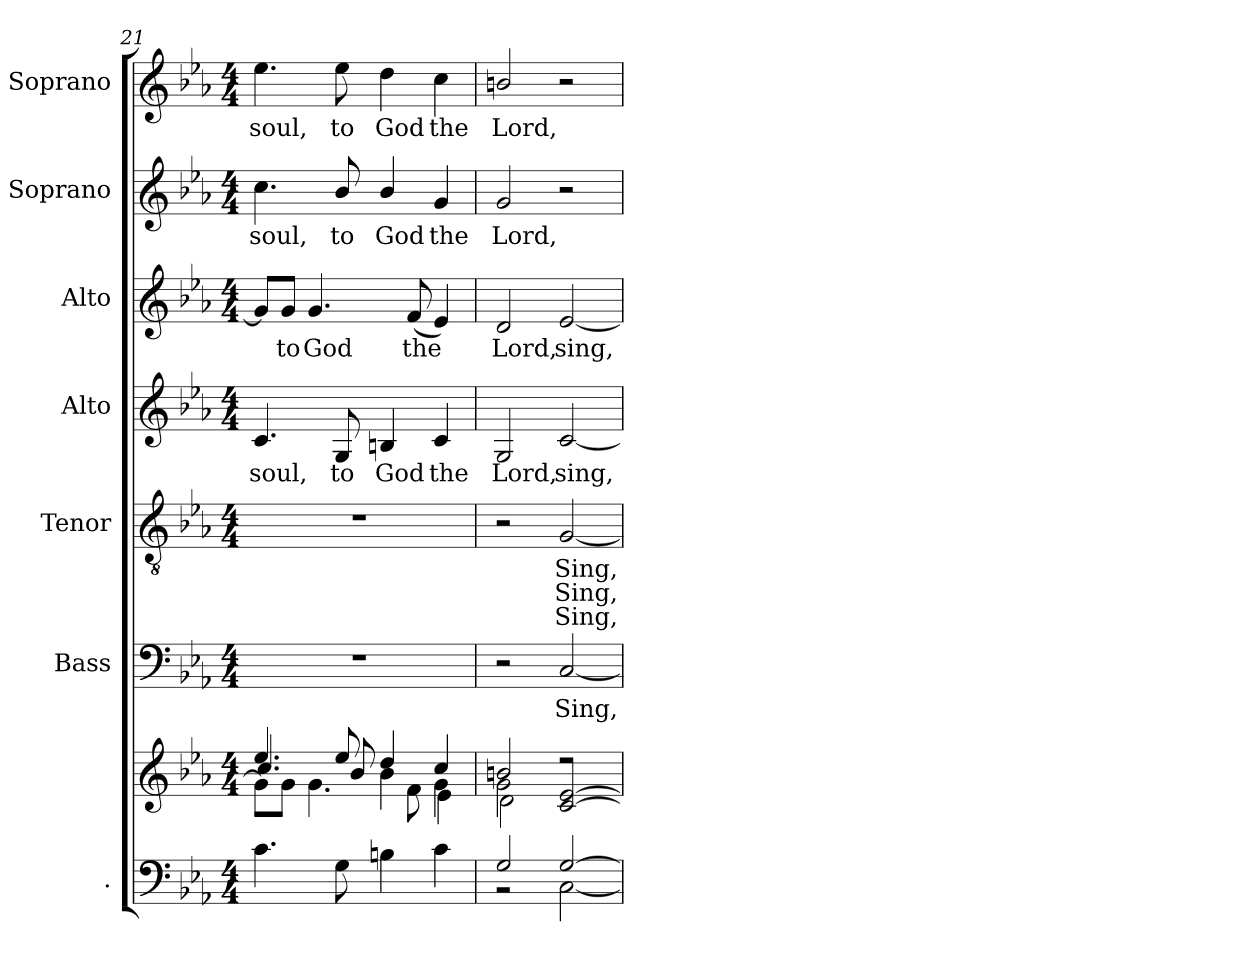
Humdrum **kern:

**kern	**kern	**kern	**text	**kern	**text	**text	**text	**kern	**text	**kern	**text	**kern	**text	**kern	**text
*part7	*part7	*part6	*part6	*part5	*part5	*part5	*part5	*part4	*part4	*part3	*part3	*part2	*part2	*part1	*part1
*staff8	*staff7	*staff6	*staff6	*staff5	*staff5	*staff5	*staff5	*staff4	*staff4	*staff3	*staff3	*staff2	*staff2	*staff1	*staff1
*I".	*	*I"Bass	*	*I"Tenor	*	*	*	*I"Alto	*	*I"Alto	*	*I"Soprano	*	*I"Soprano	*
*	*	*I'B.	*	*I'T.	*	*	*	*	*	*I'A.	*	*	*	*I'S.	*
*clefF4	*clefG2	*clefF4	*	*clefGv2	*	*	*	*clefG2	*	*clefG2	*	*clefG2	*	*clefG2	*
*	*	*	*	*ITrd7c12	*	*	*	*	*	*	*	*	*	*	*
*k[b-e-a-]	*k[b-e-a-]	*k[b-e-a-]	*	*k[b-e-a-]	*	*	*	*k[b-e-a-]	*	*k[b-e-a-]	*	*k[b-e-a-]	*	*k[b-e-a-]	*
*E-:	*E-:	*E-:	*	*E-:	*	*	*	*E-:	*	*E-:	*	*E-:	*	*E-:	*
*M4/4	*M4/4	*M4/4	*	*M4/4	*	*	*	*M4/4	*	*M4/4	*	*M4/4	*	*M4/4	*
=21	=21	=21	=21	=21	=21	=21	=21	=21	=21	=21	=21	=21	=21	=21	=21
*	*^	*	*	*	*	*	*	*	*	*	*	*	*	*	*
*	*	*^	*	*	*	*	*	*	*	*	*	*	*	*	*	*
!	!	!	!	!	!	!	!	!	!	!	!LO:LY:b:color=#000000	!	!	!	!	!	!
!	!	!	!	!	!	!	!	!	!	!	!	!	!	!	!LO:LY:b:color=#000000	!	!
!	!	!	!	!	!	!	!	!	!	!	!	!	!	!	!	!	!LO:LY:b:color=#000000
4.ci\	4.ee-i/	4.cci/	8gi\L]	1r	.	1r	.	.	.	4.ci/	soul,	8gi/L]	.	4.cci\	soul,	4.ee-i\	soul,
!	!	!	!	!	!	!	!	!	!	!	!	!	!LO:LY:b:color=#000000	!	!	!	!
.	.	.	8gi\J	.	.	.	.	.	.	.	.	8gi/J	to	.	.	.	.
!	!	!	!	!	!	!	!	!	!	!	!	!	!LO:LY:b:color=#000000	!	!	!	!
.	.	.	4.gi\	.	.	.	.	.	.	.	.	4.gi/	God	.	.	.	.
!	!	!	!	!	!	!	!	!	!	!	!LO:LY:b:color=#000000	!	!	!	!	!	!
!	!	!	!	!	!	!	!	!	!	!	!	!	!	!	!LO:LY:b:color=#000000	!	!
!	!	!	!	!	!	!	!	!	!	!	!	!	!	!	!	!	!LO:LY:b:color=#000000
8Gi\	8ee-i/	8b-i/	.	.	.	.	.	.	.	8Gi/	to	.	.	8b-i/	to	8ee-i\	to
!	!	!	!	!	!	!	!	!	!	!	!LO:LY:b:color=#000000	!	!	!	!	!	!
!	!	!	!	!	!	!	!	!	!	!	!	!	!	!	!LO:LY:b:color=#000000	!	!
!	!	!	!	!	!	!	!	!	!	!	!	!	!	!	!	!	!LO:LY:b:color=#000000
4Bni\	4ddi/	4b-i\	.	.	.	.	.	.	.	4Bni/	God	.	.	4b-i/	God	4ddi\	God
!	!	!	!	!	!	!	!	!	!	!	!	!	!LO:LY:b:color=#000000	!	!	!	!
.	.	.	8fi\	.	.	.	.	.	.	.	.	(8fi/	the	.	.	.	.
!	!	!	!	!	!	!	!	!	!	!	!LO:LY:b:color=#000000	!	!	!	!	!	!
!	!	!	!	!	!	!	!	!	!	!	!	!	!	!	!LO:LY:b:color=#000000	!	!
!	!	!	!	!	!	!	!	!	!	!	!	!	!	!	!	!	!LO:LY:b:color=#000000
4ci\	4cci/	4gi\	4e-i\	.	.	.	.	.	.	4ci/	the	4e-i/)	.	4gi/	the	4cci\	the
!!LO:PB:g=z
=22	=22	=22	=22	=22	=22	=22	=22	=22	=22	=22	=22	=22	=22	=22	=22	=22	=22
*^	*	*	*	*	*	*	*	*	*	*	*	*	*	*	*	*	*
!	!	!	!	!	!	!	!	!	!	!	!	!LO:LY:b:color=#000000	!	!	!	!	!	!
!	!	!	!	!	!	!	!	!	!	!	!	!	!	!LO:LY:b:color=#000000	!	!	!	!
!	!	!	!	!	!	!	!	!	!	!	!	!	!	!	!	!LO:LY:b:color=#000000	!	!
!	!	!	!	!	!	!	!	!	!	!	!	!	!	!	!	!	!	!LO:LY:b:color=#000000
2Gi/	2r	2bni/	2gi\	2di\	2r	.	2r	.	.	.	2Gi/	Lord,	2di/	Lord,	2gi/	Lord,	2bni/	Lord,
!	!	!	!	!	!	!LO:LY:b:color=#000000	!	!	!	!	!	!	!	!	!	!	!	!
!	!	!	!	!	!	!	!	!LO:LY:b:color=#000000	!LO:LY:b:color=#000000	!LO:LY:b:color=#000000	!	!	!	!	!	!	!	!
!	!	!	!	!	!	!	!	!	!	!	!	!LO:LY:b:color=#000000	!	!	!	!	!	!
!	!	!	!	!	!	!	!	!	!	!	!	!	!	!LO:LY:b:color=#000000	!	!	!	!
[2Gi/	[2Ci\	2r	2ryy	[2ci/ [2e-i	[2Ci/	Sing,	[2GGi/	Sing,	Sing,	Sing,	[2ci/	sing,	[2e-i/	sing,	2r	.	2r	.
*v	*v	*	*	*	*	*	*	*	*	*	*	*	*	*	*	*	*	*
*	*v	*v	*v	*	*	*	*	*	*	*	*	*	*	*	*	*	*
=	=	=	=	=	=	=	=	=	=	=	=	=	=	=	=
*-	*-	*-	*-	*-	*-	*-	*-	*-	*-	*-	*-	*-	*-	*-	*-
